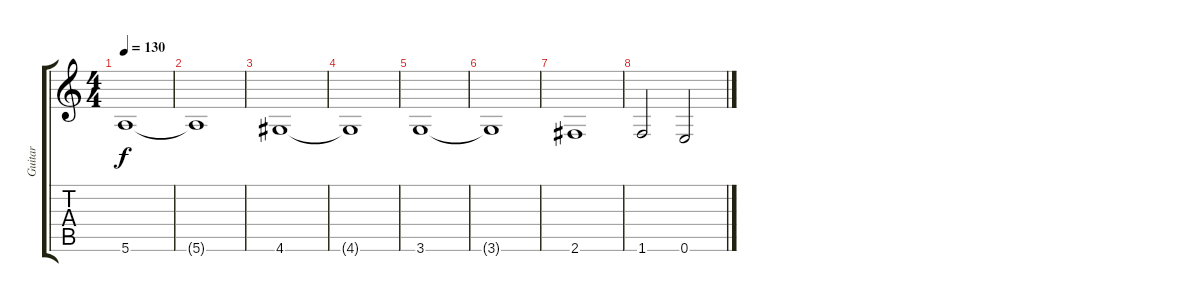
\track ("Guitar" "Guitar") {instrument acousticguitarnylon}
\staff {score tabs}
\tuning (E4 B3 G3 D3 A2 E2) {hide}
\ts (4 4)
\tempo 130
\clef g2
\ks c
5.6.1{dy f} |
5.6{t}.1 |
4.6.1 |
4.6{t}.1 |
3.6.1 |
3.6{t}.1 |
2.6.1 |
1.6.2 0.6.2
